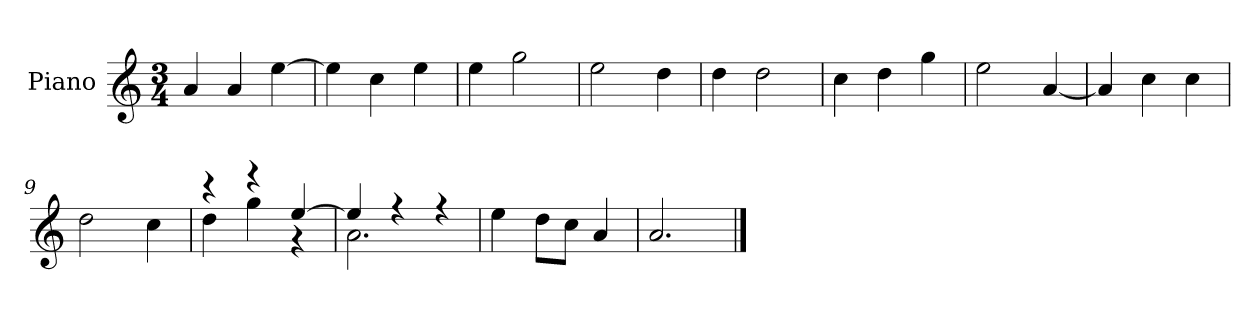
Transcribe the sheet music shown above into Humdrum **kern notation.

**kern
*part1
*staff1
*I"Piano
*I'P-no
*clefG2
*k[]
*M3/4
*MM177
=1
4a/
4a/
[4ee\
=2
4ee\]
4cc\
4ee\
=3
4ee\
2gg\
=4
2ee\
4dd\
=5
4dd\
2dd\
=6
4cc\
4dd\
4gg\
=7
2ee\
[4a/
=8
4a/]
4cc\
4cc\
=9
2dd\
4cc\
=10
*^
4r	4dd\
4r	4gg\
[4ee/	4r
=11	=11
4ee/]	2.a\
4r	.
4r	.
*v	*v
=12
4ee\
8dd\L
8cc\J
4a/
!!LO:LB:g=z
=13
2.a/
==
*-
